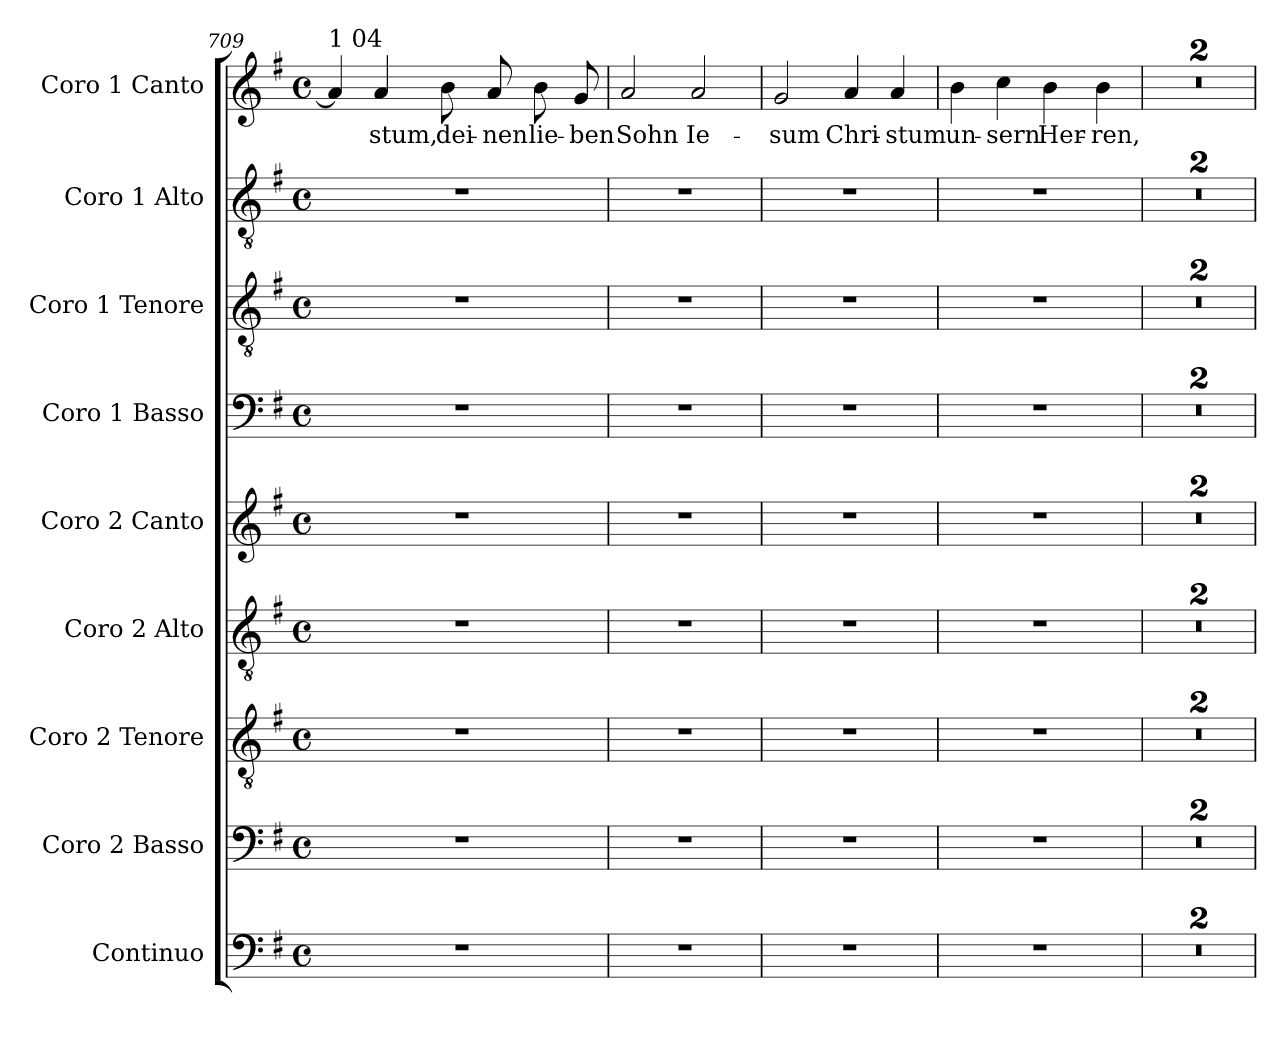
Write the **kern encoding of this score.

**kern	**kern	**kern	**kern	**kern	**kern	**kern	**kern	**kern	**text
*part9	*part8	*part7	*part6	*part5	*part4	*part3	*part2	*part1	*part1
*staff9	*staff8	*staff7	*staff6	*staff5	*staff4	*staff3	*staff2	*staff1	*staff1
*I"Continuo	*I"Coro 2  Basso	*I"Coro 2  Tenore	*I"Coro 2  Alto	*I"Coro 2  Canto	*I"Coro 1  Basso	*I"Coro 1  Tenore	*I"Coro 1  Alto	*I"Coro 1  Canto	*
!!LO:LB:g=z
*clefF4	*clefF4	*clefGv2	*clefGv2	*clefG2	*clefF4	*clefGv2	*clefGv2	*clefG2	*
*k[f#]	*k[f#]	*k[f#]	*k[f#]	*k[f#]	*k[f#]	*k[f#]	*k[f#]	*k[f#]	*
*G:	*G:	*G:	*G:	*G:	*G:	*G:	*G:	*G:	*
*M4/4	*M4/4	*M4/4	*M4/4	*M4/4	*M4/4	*M4/4	*M4/4	*M4/4	*
*met(c)	*met(c)	*met(c)	*met(c)	*met(c)	*met(c)	*met(c)	*met(c)	*met(c)	*
=709	=709	=709	=709	=709	=709	=709	=709	=709	=709
!	!	!	!	!	!	!	!	!LO:TX:a:t=1 04	!
1r	1r	1r	1r	1r	1r	1r	1r	4a/]	.
!	!	!	!	!	!	!	!	!	!LO:LY:b:cj
.	.	.	.	.	.	.	.	4a/	-stum,
!	!	!	!	!	!	!	!	!	!LO:LY:b
.	.	.	.	.	.	.	.	8b\	dei-
!	!	!	!	!	!	!	!	!	!LO:LY:b:rj
.	.	.	.	.	.	.	.	8a/	-nen
!	!	!	!	!	!	!	!	!	!LO:LY:b:cj
.	.	.	.	.	.	.	.	8b\	lie-
!	!	!	!	!	!	!	!	!	!LO:LY:b:cj
.	.	.	.	.	.	.	.	8g/	-ben
=710	=710	=710	=710	=710	=710	=710	=710	=710	=710
!	!	!	!	!	!	!	!	!	!LO:LY:b:cj
1r	1r	1r	1r	1r	1r	1r	1r	2a/	Sohn
!	!	!	!	!	!	!	!	!	!LO:LY:b:cj
.	.	.	.	.	.	.	.	2a/	Ie-
=711	=711	=711	=711	=711	=711	=711	=711	=711	=711
!	!	!	!	!	!	!	!	!	!LO:LY:b:cj
1r	1r	1r	1r	1r	1r	1r	1r	2g/	-sum
!	!	!	!	!	!	!	!	!	!LO:LY:b
.	.	.	.	.	.	.	.	4a/	Chri-
!	!	!	!	!	!	!	!	!	!LO:LY:b:rj
.	.	.	.	.	.	.	.	4a/	-stum
=712	=712	=712	=712	=712	=712	=712	=712	=712	=712
!	!	!	!	!	!	!	!	!	!LO:LY:b:cj
1r	1r	1r	1r	1r	1r	1r	1r	4b\	un-
!	!	!	!	!	!	!	!	!	!LO:LY:b:cj
.	.	.	.	.	.	.	.	4cc\	-sern
!	!	!	!	!	!	!	!	!	!LO:LY:b:cj
.	.	.	.	.	.	.	.	4b\	Her-
!	!	!	!	!	!	!	!	!	!LO:LY:b:cj
.	.	.	.	.	.	.	.	4b\	-ren,
=713	=713	=713	=713	=713	=713	=713	=713	=713	=713
1r	1r	1r	1r	1r	1r	1r	1r	1r	.
=714	=714	=714	=714	=714	=714	=714	=714	=714	=714
1r	1r	1r	1r	1r	1r	1r	1r	1r	.
=	=	=	=	=	=	=	=	=	=
*-	*-	*-	*-	*-	*-	*-	*-	*-	*-
